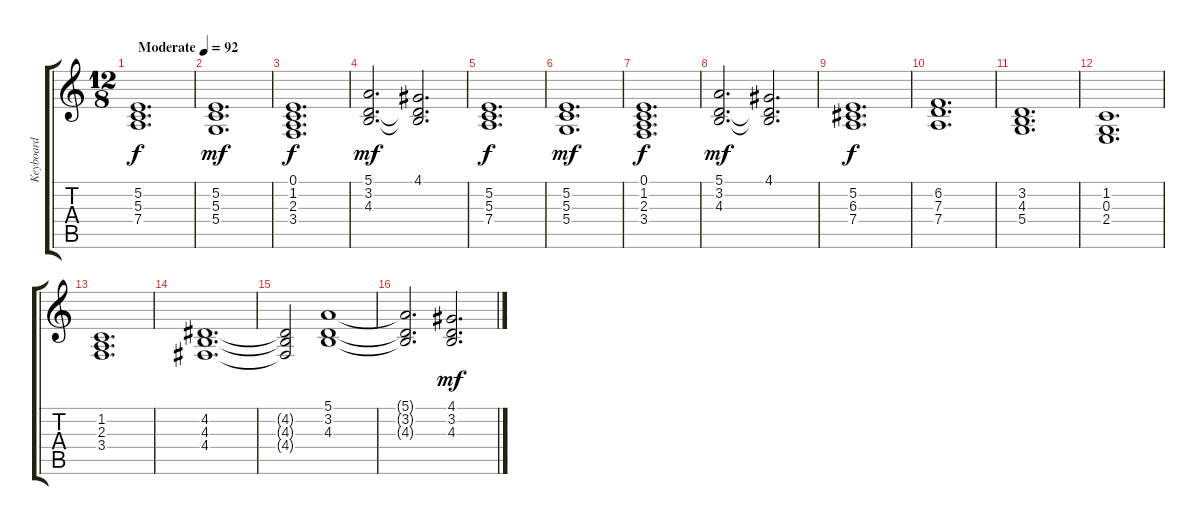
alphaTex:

\track ("Keyboard" "Keyboard") {mute instrument drawbarorgan}
\staff {score tabs}
\tuning (E4 B3 G3 D3 A2 E2) {hide}
\ts (12 8)
\tempo (92 "Moderate")
\clef g2
\ks c
(5.2 5.3 7.4).1{d dy f instrument drawbarorgan} |
(5.2 5.3 5.4).1{d dy mf} |
(0.1 1.2 2.3 3.4).1{d dy f} |
(5.1 3.2 4.3).2{d dy mf} (4.1 3.2{t} 4.3{t}).2{d} |
(5.2 5.3 7.4).1{d dy f} |
(5.2 5.3 5.4).1{d dy mf} |
(0.1 1.2 2.3 3.4).1{d dy f} |
(5.1 3.2 4.3).2{d dy mf} (4.1 3.2{t} 4.3{t}).2{d} |
(5.2 6.3 7.4).1{d dy f} |
(6.2 7.3 7.4).1{d} |
(3.2 4.3 5.4).1{d} |
(1.2 0.3 2.4).1{d} |
(1.2 2.3 3.4).1{d} |
(4.2 4.3 4.4).1{d} |
(4.2{t} 4.3{t} 4.4{t}).2 (5.1 3.2 4.3).1 |
(5.1{t} 3.2{t} 4.3{t}).2{d} (4.1 3.2 4.3).2{d dy mf}
